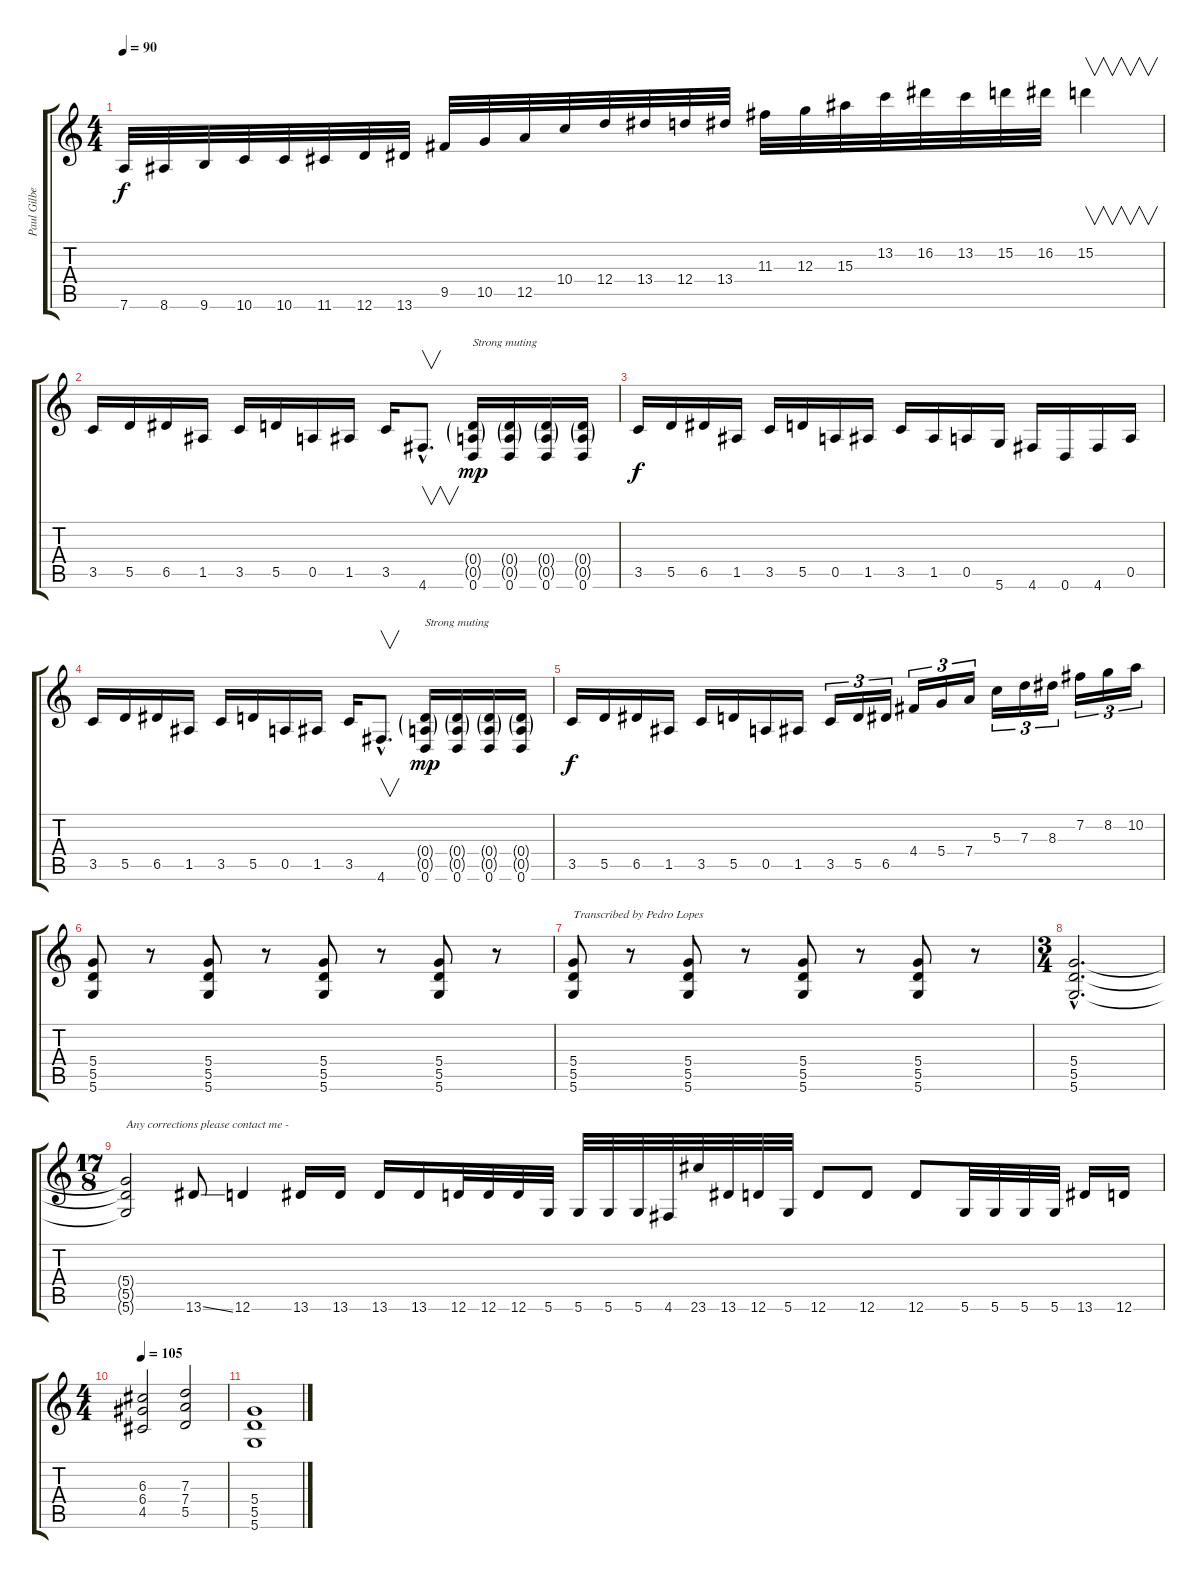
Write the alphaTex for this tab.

\track ("Paul Gilbert" "Paul Gilbe") {instrument distortionguitar}
\staff {score tabs}
\tuning (E4 B3 G3 D3 A2 D2) {hide}
\ts (4 4)
\tempo 90
\clef g2
\ks c
7.6.32{dy f} 8.6.32 9.6.32 10.6.32 10.6.32 11.6.32 12.6.32 13.6.32 9.5.32 10.5.32 12.5.32 10.4.32 12.4.32 13.4.32 12.4.32 13.4.32 11.3.32 12.3.32 15.3.32 13.2.32 16.2.32 13.2.32 15.2.32 16.2.32 15.2.4{v} |
3.5.16 5.5.16 6.5.16 1.5.16 3.5.16 5.5.16 0.5.16 1.5.16 3.5.16 4.6{hac}.8{v d} (0.4{g} 0.5{g} 0.6).16{txt "Strong muting" dy mp} (0.4{g} 0.5{g} 0.6).16 (0.4{g} 0.5{g} 0.6).16 (0.4{g} 0.5{g} 0.6).16 |
3.5.16{dy f} 5.5.16 6.5.16 1.5.16 3.5.16 5.5.16 0.5.16 1.5.16 3.5.16 1.5.16 0.5.16 5.6.16 4.6.16 0.6.16 4.6.16 0.5.16 |
3.5.16 5.5.16 6.5.16 1.5.16 3.5.16 5.5.16 0.5.16 1.5.16 3.5.16 4.6{hac}.8{v d} (0.4{g} 0.5{g} 0.6).16{txt "Strong muting" dy mp} (0.4{g} 0.5{g} 0.6).16 (0.4{g} 0.5{g} 0.6).16 (0.4{g} 0.5{g} 0.6).16 |
3.5.16{dy f} 5.5.16 6.5.16 1.5.16 3.5.16 5.5.16 0.5.16 1.5.16 3.5.16{tu (3 2)} 5.5.16{tu (3 2)} 6.5.16{tu (3 2)} 4.4.16{tu (3 2)} 5.4.16{tu (3 2)} 7.4.16{tu (3 2)} 5.3.16{tu (3 2)} 7.3.16{tu (3 2)} 8.3.16{tu (3 2)} 7.2.16{tu (3 2)} 8.2.16{tu (3 2)} 10.2.16{tu (3 2)} |
(5.4 5.5 5.6).8 r.8 (5.4 5.5 5.6).8 r.8 (5.4 5.5 5.6).8 r.8 (5.4 5.5 5.6).8 r.8 |
(5.4 5.5 5.6).8{txt "Transcribed by Pedro Lopes"} r.8 (5.4 5.5 5.6).8 r.8 (5.4 5.5 5.6).8 r.8 (5.4 5.5 5.6).8 r.8 |
\ts (3 4)
(5.4{hac} 5.5{hac} 5.6{hac}).2{d} |
\ts (17 8)
(5.4{t} 5.5{t} 5.6{t}).2{txt "Any corrections please contact me -"} 13.6{ss}.8{instrument guitarfretnoise} 12.6.4 13.6.16 13.6.16 13.6.16 13.6.16 12.6.32 12.6.32 12.6.32 5.6.32 5.6.32 5.6.32 5.6.32 4.6.32 23.6.32 13.6.32 12.6.32 5.6.32 12.6.8 12.6.8 12.6.8 5.6.32 5.6.32 5.6.32 5.6.32 13.6.16 12.6.16 |
\ts (4 4)
\tempo 105
(6.3 6.4 4.5).2{txt "" instrument distortionguitar} (7.3 7.4 5.5).2 |
(5.4 5.5 5.6).1
